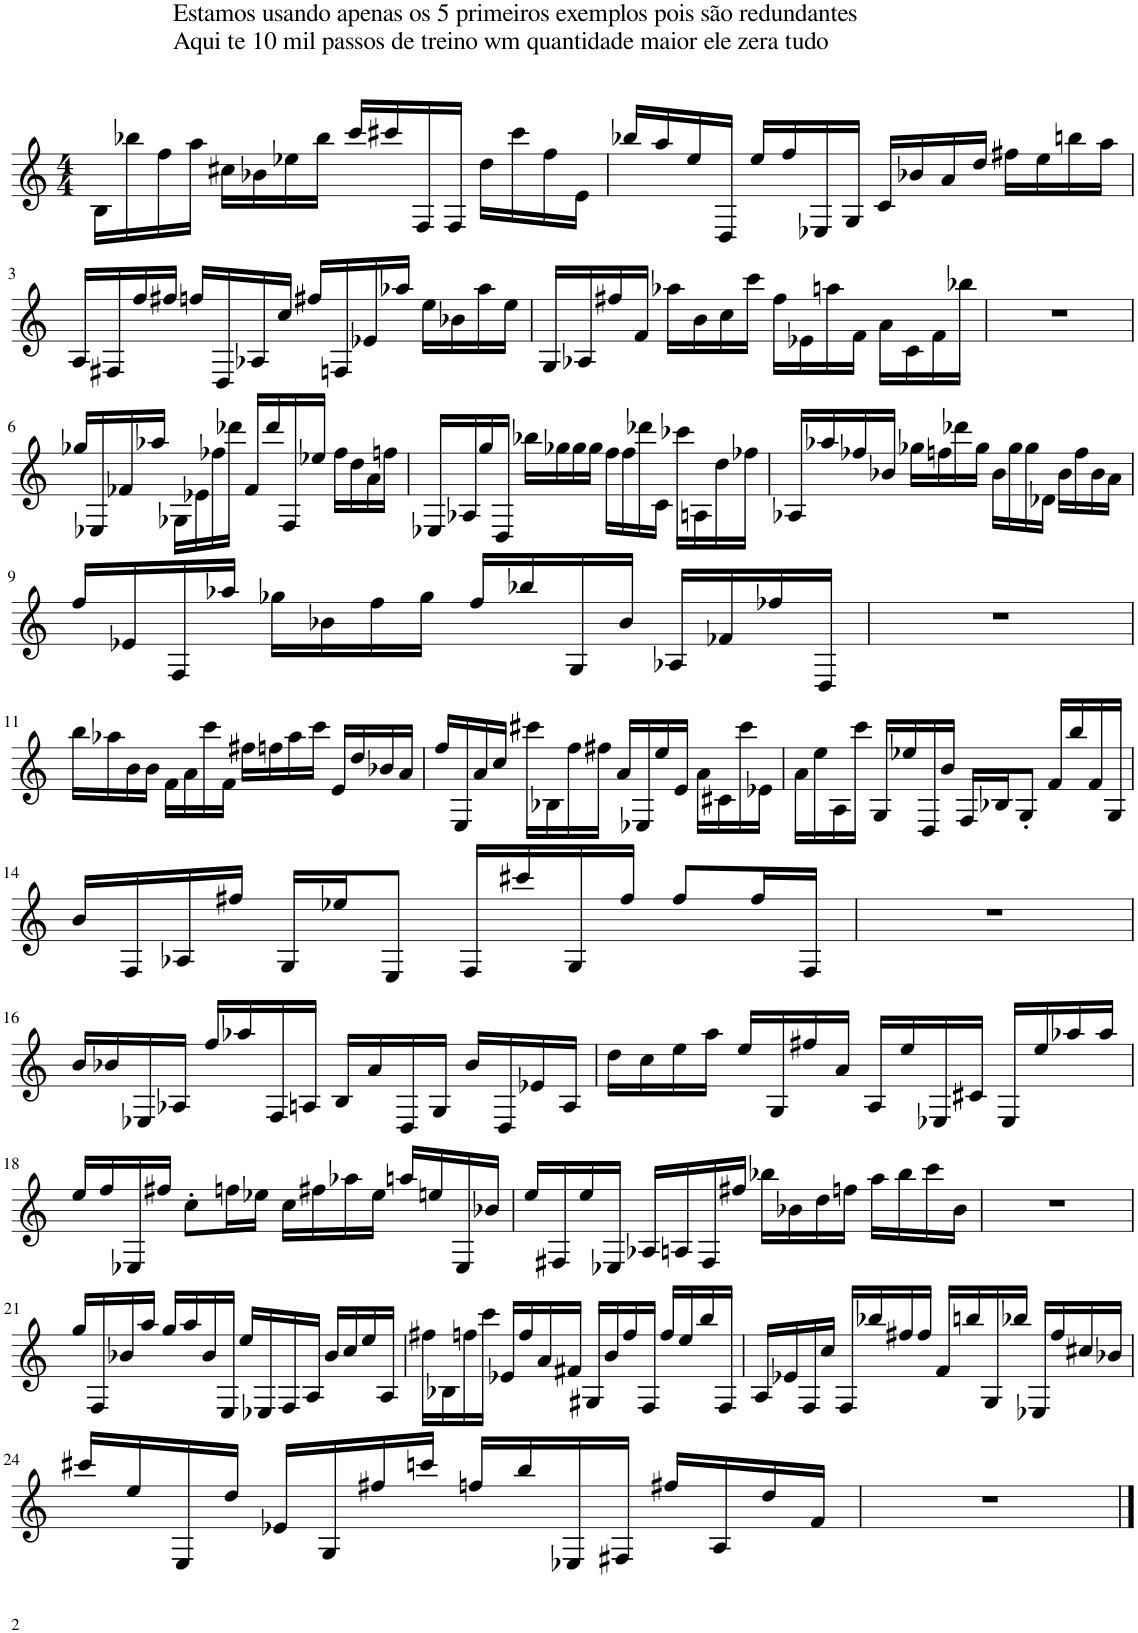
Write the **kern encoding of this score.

**kern
*part1
*staff1
*I"Piano
*I'Pno.
*clefG2
*k[]
*M4/4
=1
!LO:TX:a:t=Estamos usando apenas os 5 primeiros exemplos pois são redundantes
!LO:TX:a:t=Aqui te 10 mil passos de treino wm quantidade maior ele zera tudo
16B\LL
16bb-X\
16ff\
16aa\JJ
16cc#X\LL
16b-X\
16ee-X\
16bb-\JJ
16ccc/LL
16ccc#X/
16F/
16F/JJ
16dd\LL
16ccc#\
16ff\
16e\JJ
=2
16bb-X/LL
16aa/
16ee/
16D/JJ
16ee/LL
16ff/
16E-X/
16G/JJ
16c/LL
16b-X/
16a/
16dd/JJ
16ff#X\LL
16ee\
16bbn\
16aa\JJ
!!LO:LB:g=z
=3
16A/LL
16F#X/
16ff/
16ff#X/JJ
16ffn/LL
16D/
16A-X/
16cc/JJ
16ff#X/LL
16Fn/
16e-X/
16aa-X/JJ
16ee\LL
16b-X\
16aa-\
16ee\JJ
=4
16G/LL
16A-X/
16ff#X/
16f/JJ
16aa-X\LL
16b\
16cc\
16ccc\JJ
16ff#\LL
16e-X\
16aan\
16f\JJ
16a\LL
16c\
16f\
16bb-X\JJ
=5
1r
!!LO:LB:g=z
=6
16gg-X/LL
16E-X/
16f-X/
16aa-X/JJ
16G-X\LL
16e-X\
16ff-X\
16ddd-X\JJ
16f-/LL
16ddd-/
16F/
16ee-X/JJ
16ff-\LL
16dd\
16a\
16ffn\JJ
=7
16E-X/LL
16A-X/
16gg/
16D/JJ
16bb-X\LL
16gg-X\
16gg-\
16gg-\JJ
16ff\LL
16ff\
16ddd-X\
16c\JJ
16ccc-X\LL
16An\
16dd\
16ff-X\JJ
=8
16A-X/LL
16aa-X/
16ff-X/
16b-X/JJ
16gg-X\LL
16ffn\
16ddd-X\
16gg-\JJ
16b-\LL
16gg-\
16gg-\
16d-X\JJ
16b-\LL
16ff\
16b-\
16a\JJ
!!LO:LB:g=z
=9
16ff/LL
16e-X/
16F/
16aa-X/JJ
16gg-X\LL
16b-X\
16ff\
16gg-\JJ
16ff/LL
16bb-X/
16G/
16b-/JJ
16A-X/LL
16f-X/
16ff-X/
16D/JJ
=10
1r
!!LO:LB:g=z
=11
16bb\LL
16aa-X\
16b\
16b\JJ
16f\LL
16a\
16ccc\
16f\JJ
16ff#X\LL
16ffn\
16aa-\
16ccc\JJ
16e/LL
16dd/
16b-X/
16a/JJ
=12
16ff/LL
16E/
16a/
16cc/JJ
16ccc#X\LL
16B-X\
16ff\
16ff#X\JJ
16a/LL
16E-X/
16ee/
16e/JJ
16a\LL
16c#X\
16ccc#\
16e-X\JJ
=13
16a\LL
16ee\
16A\
16ccc\JJ
16G/LL
16ee-X/
16D/
16b/JJ
16F/LL
16B-X/J
8G'/J
16f/LL
16bb/
16f/
16G/JJ
!!LO:LB:g=z
=14
16b/LL
16F/
16A-X/
16ff#X/JJ
16G/LL
16ee-X/J
8E/J
16F/LL
16ccc#X/
16G/
16ff#/JJ
8ff#/L
16ff#/L
16F/JJ
=15
1r
!!LO:LB:g=z
=16
16b/LL
16b-X/
16E-X/
16A-X/JJ
16ff/LL
16aa-X/
16F/
16An/JJ
16B/LL
16a/
16D/
16G/JJ
16b-/LL
16D/
16e-X/
16A/JJ
=17
16dd\LL
16cc\
16ee\
16aa\JJ
16ee/LL
16G/
16ff#X/
16a/JJ
16A/LL
16ee/
16E-X/
16c#X/JJ
16E-/LL
16ee/
16aa-X/
16aa-/JJ
!!LO:LB:g=z
=18
16ee/LL
16ff/
16E-X/
16ff#X/JJ
8cc'\L
16ffn\L
16ee-X\JJ
16cc\LL
16ff#X\
16aa-X\
16ee-\JJ
16aan/LL
16een/
16E-/
16b-X/JJ
=19
16ee/LL
16F#X/
16ee/
16E-X/JJ
16A-X/LL
16An/
16F#/
16ff#X/JJ
16bb-X\LL
16b-X\
16dd\
16ffn\JJ
16aa\LL
16bb-\
16ccc\
16b-\JJ
=20
1r
!!LO:LB:g=z
=21
16gg/LL
16F/
16b-X/
16aa/JJ
16gg/LL
16aa/
16b-/
16E/JJ
16ee/LL
16E-X/
16F/
16A/JJ
16b-/LL
16cc/
16ee/
16A/JJ
=22
16ff#X\LL
16B-X\
16ffn\
16ccc\JJ
16e-X/LL
16ff/
16a/
16f#X/JJ
16G#X/LL
16b/
16ff/
16F/JJ
16ff/LL
16ee/
16bb/
16F/JJ
=23
16A/LL
16e-X/
16F/
16cc/JJ
16F/LL
16bb-X/
16ff#X/
16ff#/JJ
16f/LL
16bbn/
16G/
16bb-X/JJ
16E-X/LL
16ff#/
16cc#X/
16b-X/JJ
!!LO:LB:g=z
=24
16ccc#X/LL
16ee/
16E/
16dd/JJ
16e-X/LL
16G/
16ff#X/
16cccn/JJ
16ffn/LL
16bb/
16E-X/
16F#X/JJ
16ff#X/LL
16A/
16dd/
16f/JJ
=25
1r
==
*-
